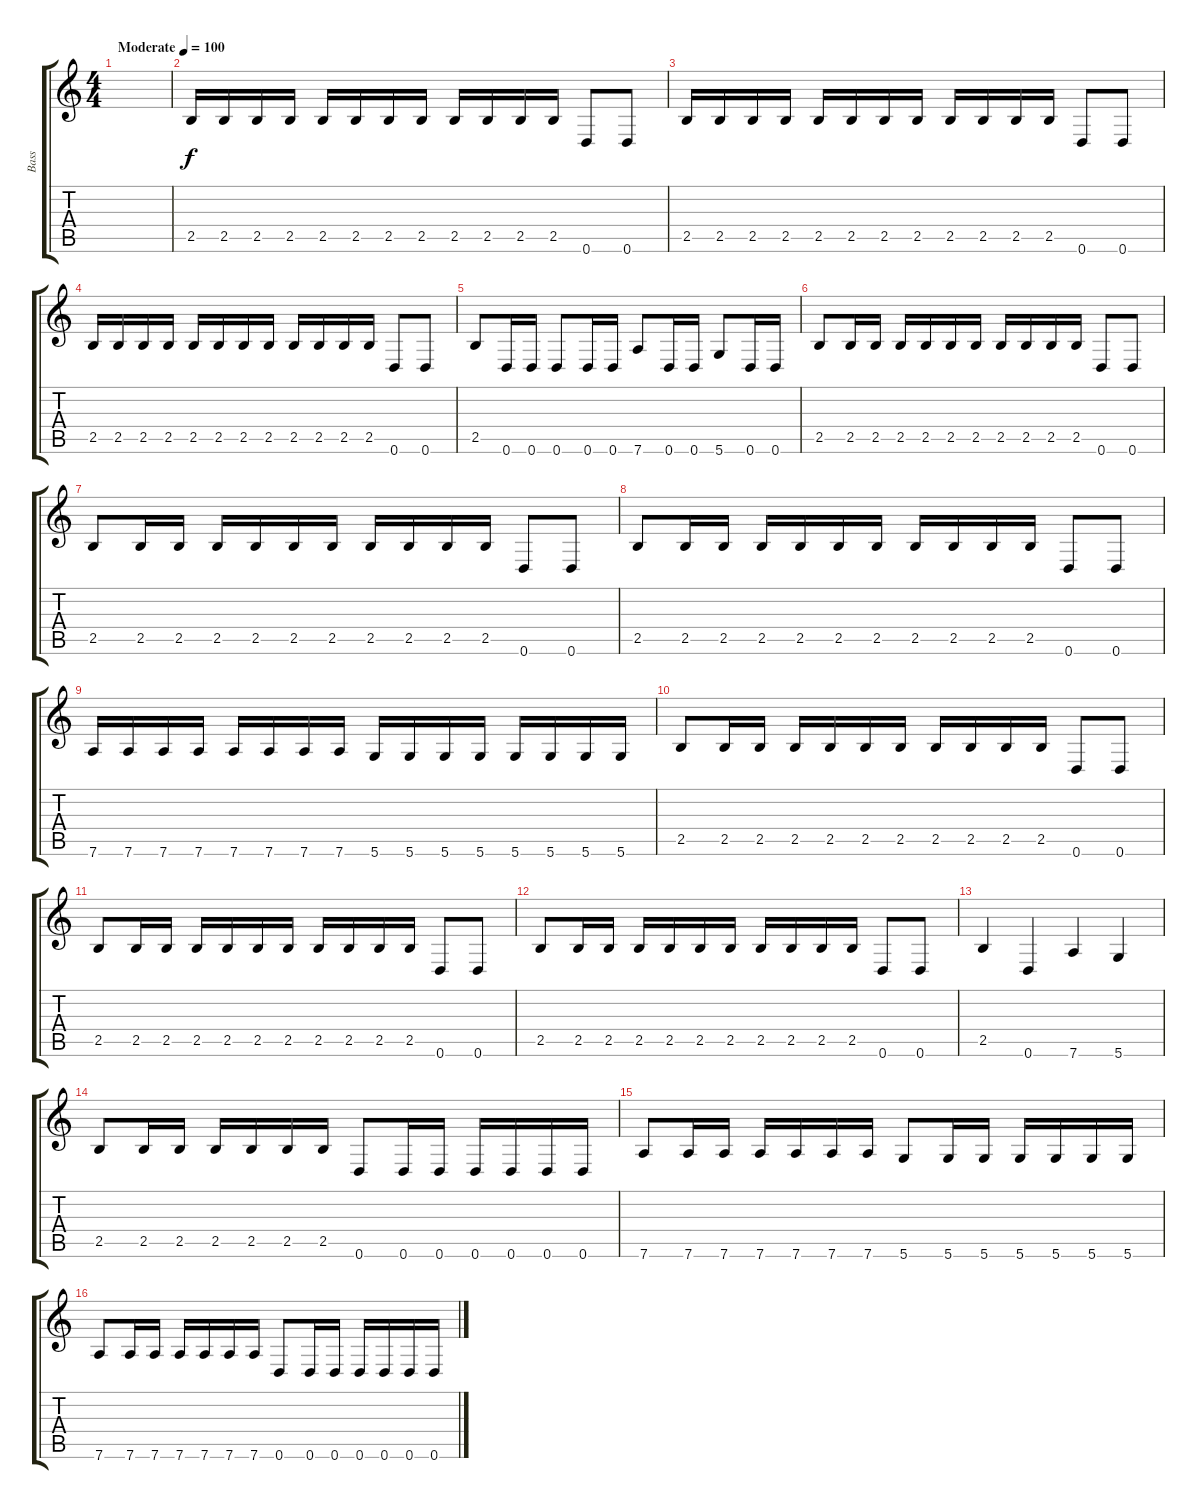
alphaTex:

\track ("Bass" "Bass") {instrument slapbass1}
\staff {score tabs}
\tuning (E4 B3 G3 D3 A2 D2) {hide}
\ts (4 4)
\tempo (100 "Moderate")
\clef g2
\ks c
|
2.5.16 2.5.16 2.5.16 2.5.16 2.5.16 2.5.16 2.5.16 2.5.16 2.5.16 2.5.16 2.5.16 2.5.16 0.6.8 0.6.8 |
2.5.16 2.5.16 2.5.16 2.5.16 2.5.16 2.5.16 2.5.16 2.5.16 2.5.16 2.5.16 2.5.16 2.5.16 0.6.8 0.6.8 |
2.5.16 2.5.16 2.5.16 2.5.16 2.5.16 2.5.16 2.5.16 2.5.16 2.5.16 2.5.16 2.5.16 2.5.16 0.6.8 0.6.8 |
2.5.8 0.6.16 0.6.16 0.6.8 0.6.16 0.6.16 7.6.8 0.6.16 0.6.16 5.6.8 0.6.16 0.6.16 |
2.5.8 2.5.16 2.5.16 2.5.16 2.5.16 2.5.16 2.5.16 2.5.16 2.5.16 2.5.16 2.5.16 0.6.8 0.6.8 |
2.5.8 2.5.16 2.5.16 2.5.16 2.5.16 2.5.16 2.5.16 2.5.16 2.5.16 2.5.16 2.5.16 0.6.8 0.6.8 |
2.5.8 2.5.16 2.5.16 2.5.16 2.5.16 2.5.16 2.5.16 2.5.16 2.5.16 2.5.16 2.5.16 0.6.8 0.6.8 |
7.6.16 7.6.16 7.6.16 7.6.16 7.6.16 7.6.16 7.6.16 7.6.16 5.6.16 5.6.16 5.6.16 5.6.16 5.6.16 5.6.16 5.6.16 5.6.16 |
2.5.8 2.5.16 2.5.16 2.5.16 2.5.16 2.5.16 2.5.16 2.5.16 2.5.16 2.5.16 2.5.16 0.6.8 0.6.8 |
2.5.8 2.5.16 2.5.16 2.5.16 2.5.16 2.5.16 2.5.16 2.5.16 2.5.16 2.5.16 2.5.16 0.6.8 0.6.8 |
2.5.8 2.5.16 2.5.16 2.5.16 2.5.16 2.5.16 2.5.16 2.5.16 2.5.16 2.5.16 2.5.16 0.6.8 0.6.8 |
2.5.4 0.6.4 7.6.4 5.6.4 |
2.5.8 2.5.16 2.5.16 2.5.16 2.5.16 2.5.16 2.5.16 0.6.8 0.6.16 0.6.16 0.6.16 0.6.16 0.6.16 0.6.16 |
7.6.8 7.6.16 7.6.16 7.6.16 7.6.16 7.6.16 7.6.16 5.6.8 5.6.16 5.6.16 5.6.16 5.6.16 5.6.16 5.6.16 |
7.6.8 7.6.16 7.6.16 7.6.16 7.6.16 7.6.16 7.6.16 0.6.8 0.6.16 0.6.16 0.6.16 0.6.16 0.6.16 0.6.16
